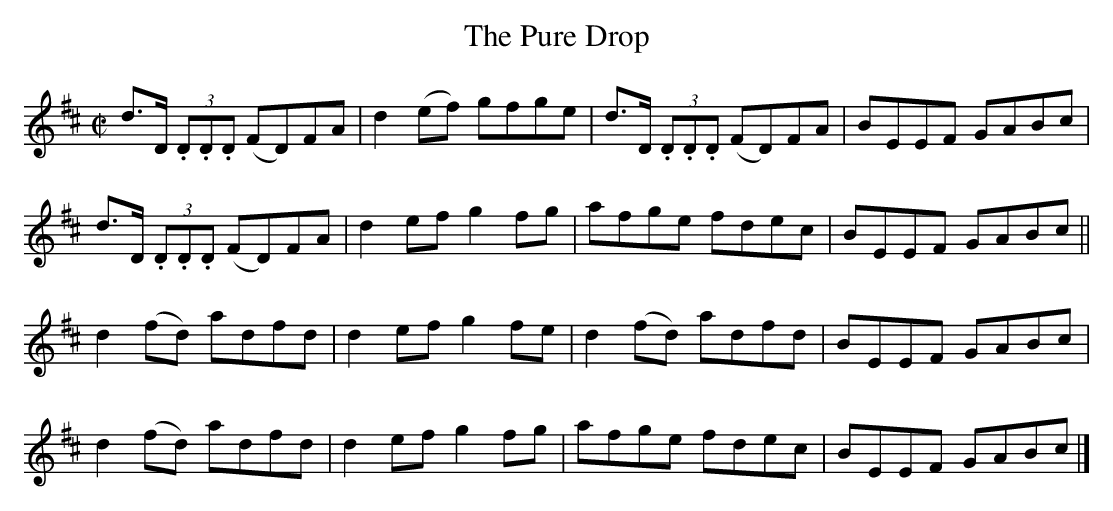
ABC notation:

X:1
T: The Pure Drop
M: C|
L: 1/8
K: D
d>D (3.D.D.D (FD)FA|d2(ef) gfge|d>D (3.D.D.D (FD)FA|BEEF GABc|
d>D (3.D.D.D (FD)FA|d2efg2fg|afge fdec|BEEF GABc||
d2(fd) adfd|d2efg2fe|d2(fd) adfd|BEEF GABc|
d2(fd) adfd|d2efg2fg|afge fdec|BEEF GABc|]
